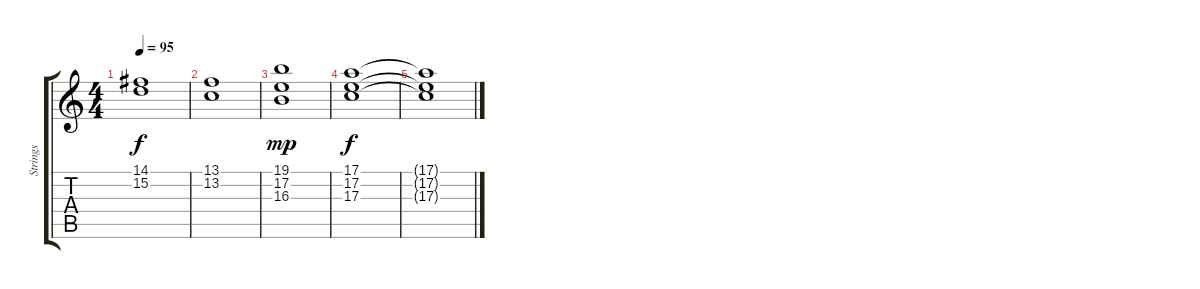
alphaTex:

\track ("Strings" "Strings") {instrument stringensemble1}
\staff {score tabs}
\tuning (E4 B3 G3 D3 A2 E2) {hide}
\ts (4 4)
\tempo 95
\clef g2
\ks aminor
(14.1 15.2).1{dy f} |
(13.1 13.2).1 |
(19.1 17.2 16.3).1{dy mp} |
(17.1 17.2 17.3).1{dy f volume 0} |
(17.1{t} 17.2{t} 17.3{t}).1
